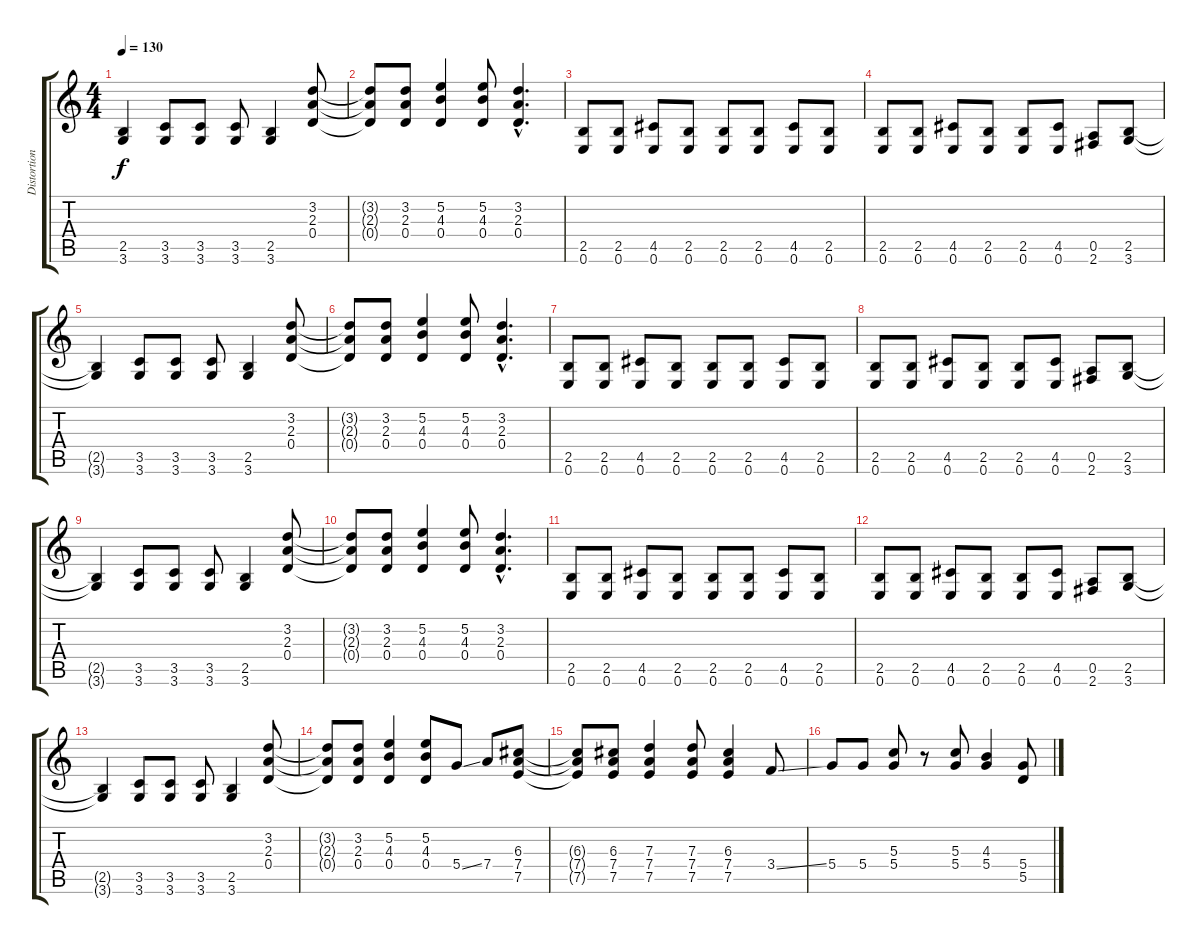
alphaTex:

\track ("Distortion Guitar" "Distortion") {instrument distortionguitar}
\staff {score tabs}
\tuning (E4 B3 G3 D3 A2 E2) {hide}
\ts (4 4)
\tempo 130
\clef g2
\ks c
(2.5{t} 3.6{t}).4{dy f} (3.5 3.6).8 (3.5 3.6).8 (3.5 3.6).8 (2.5 3.6).4 (3.2 2.3 0.4).8 |
(3.2{t} 2.3{t} 0.4{t}).8 (3.2 2.3 0.4).8 (5.2 4.3 0.4).4 (5.2 4.3 0.4).8 (3.2{hac} 2.3{hac} 0.4{hac}).4{d} |
(2.5 0.6).8 (2.5 0.6).8 (4.5 0.6).8 (2.5 0.6).8 (2.5 0.6).8 (2.5 0.6).8 (4.5 0.6).8 (2.5 0.6).8 |
(2.5 0.6).8 (2.5 0.6).8 (4.5 0.6).8 (2.5 0.6).8 (2.5 0.6).8 (4.5 0.6).8 (0.5 2.6).8 (2.5 3.6).8 |
(2.5{t} 3.6{t}).4 (3.5 3.6).8 (3.5 3.6).8 (3.5 3.6).8 (2.5 3.6).4 (3.2 2.3 0.4).8 |
(3.2{t} 2.3{t} 0.4{t}).8 (3.2 2.3 0.4).8 (5.2 4.3 0.4).4 (5.2 4.3 0.4).8 (3.2{hac} 2.3{hac} 0.4{hac}).4{d} |
(2.5 0.6).8 (2.5 0.6).8 (4.5 0.6).8 (2.5 0.6).8 (2.5 0.6).8 (2.5 0.6).8 (4.5 0.6).8 (2.5 0.6).8 |
(2.5 0.6).8 (2.5 0.6).8 (4.5 0.6).8 (2.5 0.6).8 (2.5 0.6).8 (4.5 0.6).8 (0.5 2.6).8 (2.5 3.6).8 |
(2.5{t} 3.6{t}).4 (3.5 3.6).8 (3.5 3.6).8 (3.5 3.6).8 (2.5 3.6).4 (3.2 2.3 0.4).8 |
(3.2{t} 2.3{t} 0.4{t}).8 (3.2 2.3 0.4).8 (5.2 4.3 0.4).4 (5.2 4.3 0.4).8 (3.2{hac} 2.3{hac} 0.4{hac}).4{d} |
(2.5 0.6).8 (2.5 0.6).8 (4.5 0.6).8 (2.5 0.6).8 (2.5 0.6).8 (2.5 0.6).8 (4.5 0.6).8 (2.5 0.6).8 |
(2.5 0.6).8 (2.5 0.6).8 (4.5 0.6).8 (2.5 0.6).8 (2.5 0.6).8 (4.5 0.6).8 (0.5 2.6).8 (2.5 3.6).8 |
(2.5{t} 3.6{t}).4 (3.5 3.6).8 (3.5 3.6).8 (3.5 3.6).8 (2.5 3.6).4 (3.2 2.3 0.4).8 |
(3.2{t} 2.3{t} 0.4{t}).8 (3.2 2.3 0.4).8 (5.2 4.3 0.4).4 (5.2 4.3 0.4).8 5.4{ss}.8 7.4.8 (6.3 7.4 7.5).8 |
(6.3{t} 7.4{t} 7.5{t}).8 (6.3 7.4 7.5).8 (7.3 7.4 7.5).4 (7.3 7.4 7.5).8 (6.3 7.4 7.5).4 3.4{ss}.8 |
5.4.8 5.4.8 (5.3 5.4).8 r.8 (5.3 5.4).8 (4.3 5.4).4 (5.4 5.5).8
